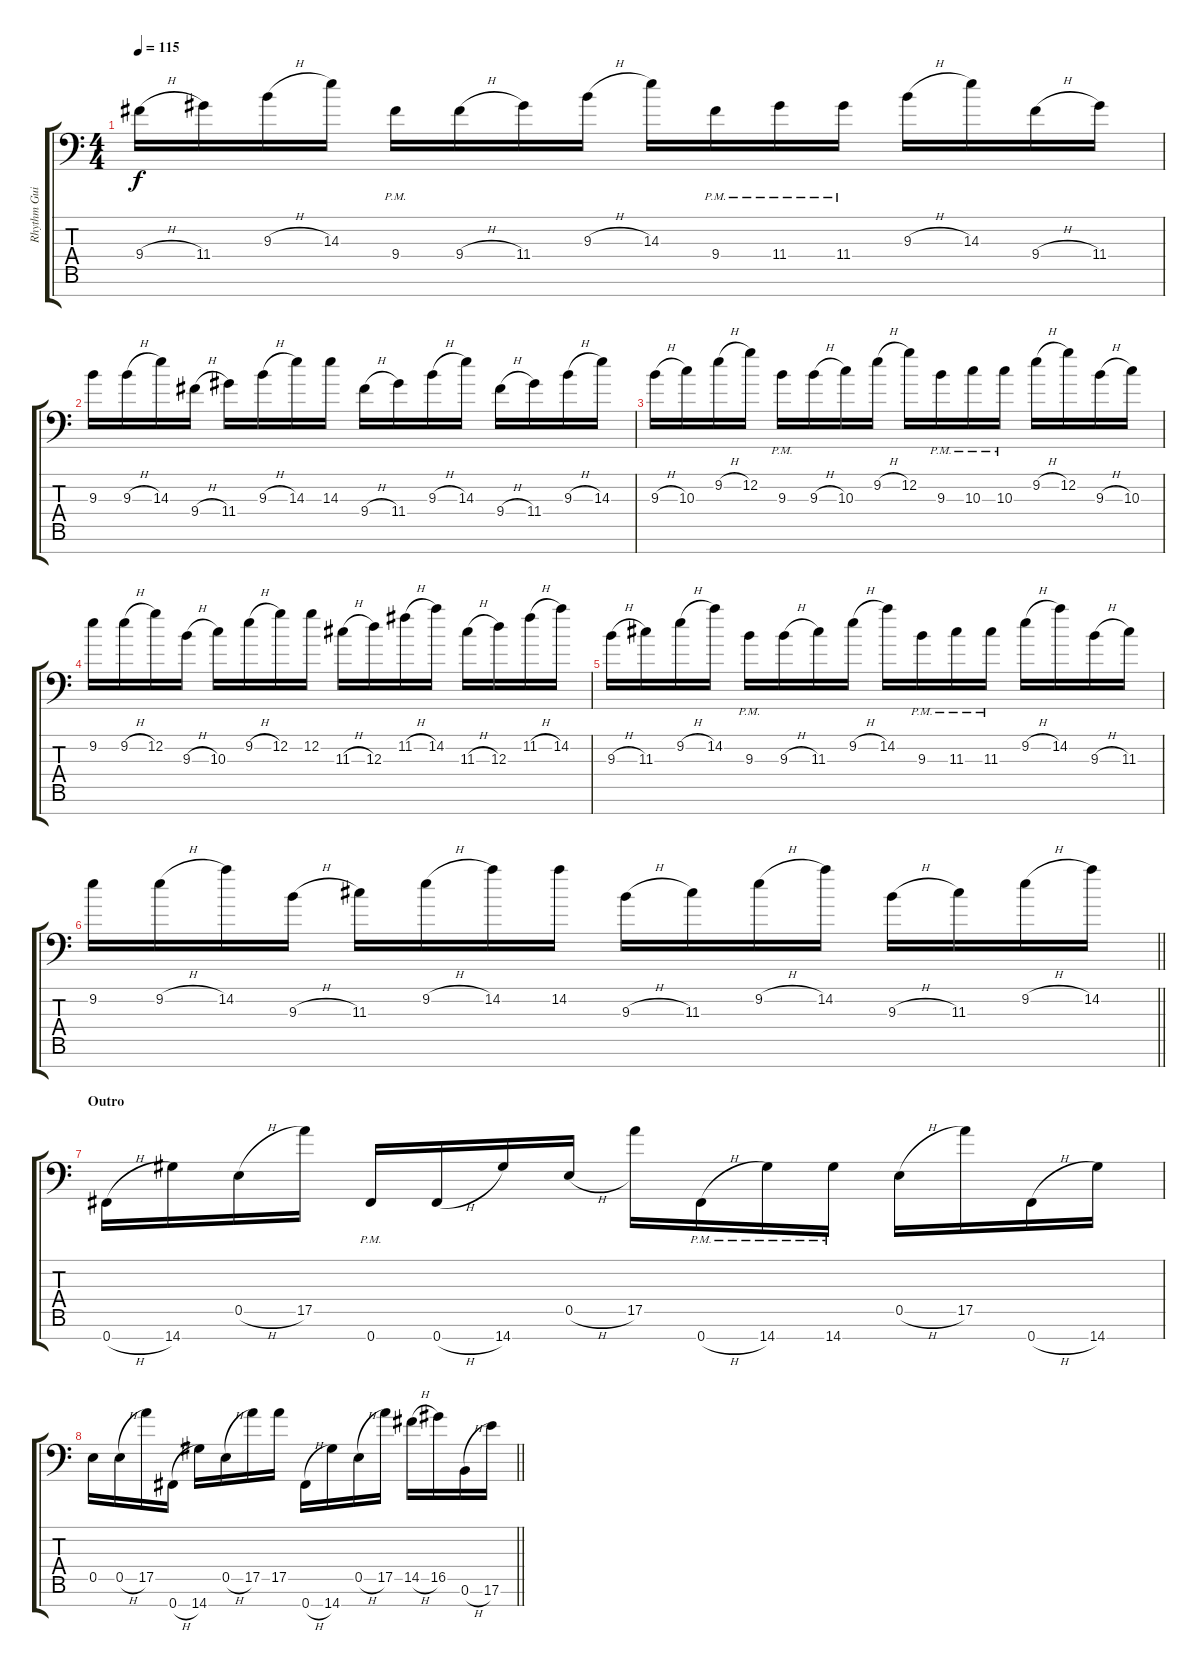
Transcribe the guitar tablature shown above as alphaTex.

\track ("Rhythm Guitar R" "Rhythm Gui") {instrument overdrivenguitar}
\staff {score tabs}
\tuning (B3 G3 D3 A2 E2 B1 Gb1) {hide}
\ts (4 4)
\tempo 115
\clef f4
\ks c
9.4{h}.16{dy f} 11.4.16 9.3{h}.16 14.3.16 9.4{pm}.16 9.4{h}.16 11.4.16 9.3{h}.16 14.3.16 9.4{pm}.16 11.4{pm}.16 11.4{pm}.16 9.3{h}.16 14.3.16 9.4{h}.16 11.4.16 |
9.3.16 9.3{h}.16 14.3.16 9.4{h}.16 11.4.16 9.3{h}.16 14.3.16 14.3.16 9.4{h}.16 11.4.16 9.3{h}.16 14.3.16 9.4{h}.16 11.4.16 9.3{h}.16 14.3.16 |
9.3{h}.16 10.3.16 9.2{h}.16 12.2.16 9.3{pm}.16 9.3{h}.16 10.3.16 9.2{h}.16 12.2.16 9.3{pm}.16 10.3{pm}.16 10.3{pm}.16 9.2{h}.16 12.2.16 9.3{h}.16 10.3.16 |
9.2.16 9.2{h}.16 12.2.16 9.3{h}.16 10.3.16 9.2{h}.16 12.2.16 12.2.16 11.3{h}.16 12.3.16 11.2{h}.16 14.2.16 11.3{h}.16 12.3.16 11.2{h}.16 14.2.16 |
9.3{h}.16 11.3.16 9.2{h}.16 14.2.16 9.3{pm}.16 9.3{h}.16 11.3.16 9.2{h}.16 14.2.16 9.3{pm}.16 11.3{pm}.16 11.3{pm}.16 9.2{h}.16 14.2.16 9.3{h}.16 11.3.16 |
\barLineRight lightlight
9.2.16 9.2{h}.16 14.2.16 9.3{h}.16 11.3.16 9.2{h}.16 14.2.16 14.2.16 9.3{h}.16 11.3.16 9.2{h}.16 14.2.16 9.3{h}.16 11.3.16 9.2{h}.16 14.2.16 |
\section ("" "Outro")
0.7{h}.16 14.7.16 0.5{h}.16 17.5.16 0.7{pm}.16 0.7{h}.16 14.7.16 0.5{h}.16 17.5.16 0.7{h pm}.16 14.7{pm}.16 14.7{pm}.16 0.5{h}.16 17.5.16 0.7{h}.16 14.7.16 |
\barLineRight lightlight
0.5.16 0.5{h}.16 17.5.16 0.7{h}.16 14.7.16 0.5{h}.16 17.5.16 17.5.16 0.7{h}.16 14.7.16 0.5{h}.16 17.5.16 14.5{h}.16 16.5.16 0.6{h}.16 17.6.16
